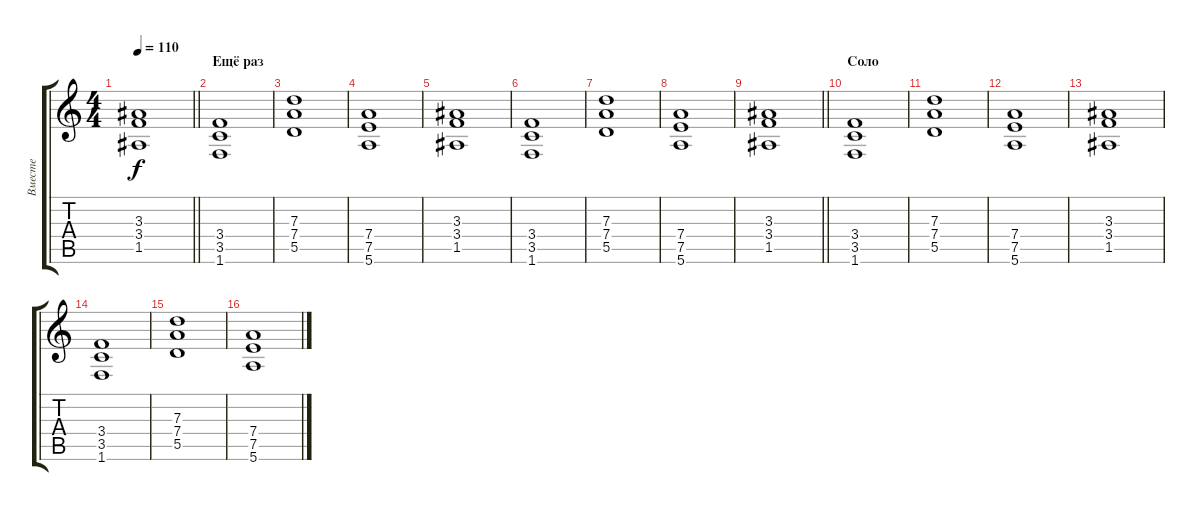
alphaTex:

\track ("Вместе" "Вместе") {instrument distortionguitar}
\staff {score tabs}
\tuning (E4 B3 G3 D3 A2 E2) {hide}
\ts (4 4)
\tempo 110
\clef g2
\barLineRight lightlight
\ks c
(3.3 3.4 1.5).1{dy f} |
\section ("" "Ещё раз")
(3.4 3.5 1.6).1 |
(7.3 7.4 5.5).1 |
(7.4 7.5 5.6).1 |
(3.3 3.4 1.5).1 |
(3.4 3.5 1.6).1 |
(7.3 7.4 5.5).1 |
(7.4 7.5 5.6).1 |
\barLineRight lightlight
(3.3 3.4 1.5).1 |
\section ("" "Соло")
(3.4 3.5 1.6).1 |
(7.3 7.4 5.5).1 |
(7.4 7.5 5.6).1 |
(3.3 3.4 1.5).1 |
(3.4 3.5 1.6).1 |
(7.3 7.4 5.5).1 |
(7.4 7.5 5.6).1
